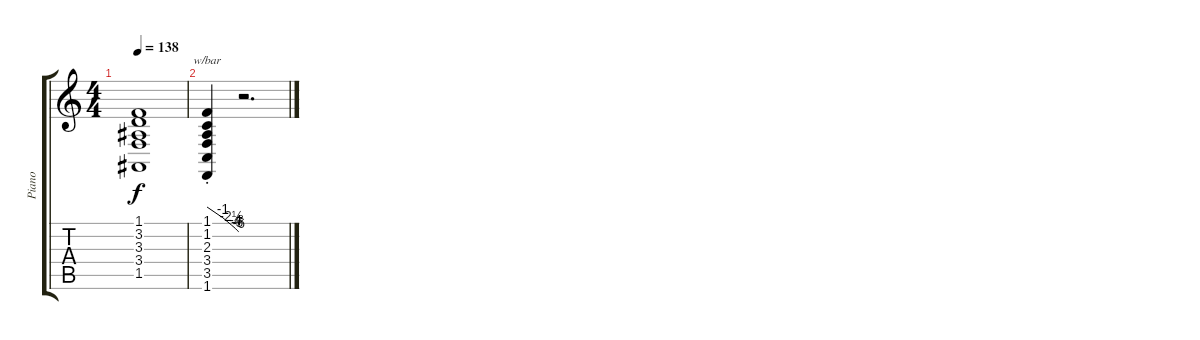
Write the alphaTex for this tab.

\track ("Piano" "Piano") {instrument brightacousticpiano}
\staff {score tabs}
\tuning (E4 B3 G3 D3 A2 E2) {hide}
\ts (4 4)
\tempo 138
\clef g2
\ks c
(1.1 3.2 3.3 3.4 1.5).1{dy f} |
(1.1{st} 1.2{st} 2.3{st} 3.4{st} 3.5{st} 1.6{st}).4{tbe (custom default 0 0 30 -4 46 -10 54 -16 57 -20 60 -24)} r.2{d}
